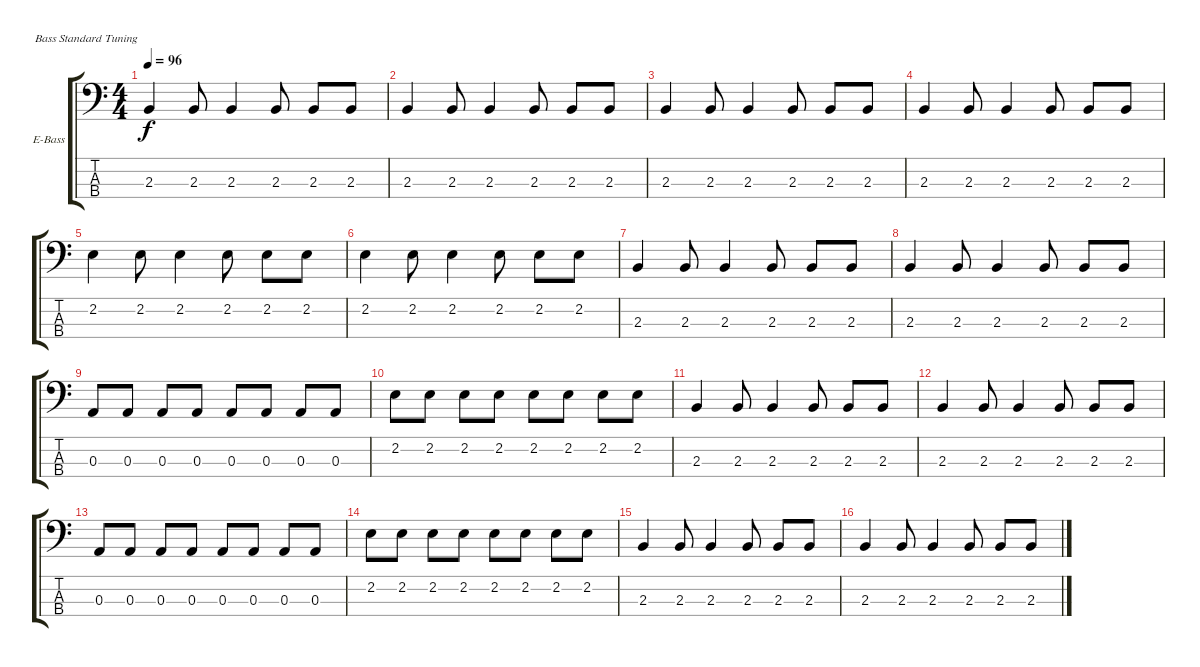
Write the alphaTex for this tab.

\bracketExtendMode groupsimilarinstruments
\firstSystemTrackNameOrientation horizontal
\otherSystemsTrackNameOrientation horizontal
\track ("Bass" "E-Bass") {instrument electricbassfinger}
\staff {score tabs}
\tuning (G2 D2 A1 E1)
\ts (4 4)
\tempo 96
\clef f4
\ks c
2.3.4{dy f} 2.3.8 2.3.4 2.3.8 2.3.8 2.3.8 |
2.3.4 2.3.8 2.3.4 2.3.8 2.3.8 2.3.8 |
2.3.4 2.3.8 2.3.4 2.3.8 2.3.8 2.3.8 |
2.3.4 2.3.8 2.3.4 2.3.8 2.3.8 2.3.8 |
2.2.4 2.2.8 2.2.4 2.2.8 2.2.8 2.2.8 |
2.2.4 2.2.8 2.2.4 2.2.8 2.2.8 2.2.8 |
2.3.4 2.3.8 2.3.4 2.3.8 2.3.8 2.3.8 |
2.3.4 2.3.8 2.3.4 2.3.8 2.3.8 2.3.8 |
0.3.8 0.3.8 0.3.8 0.3.8 0.3.8 0.3.8 0.3.8 0.3.8 |
2.2.8 2.2.8 2.2.8 2.2.8 2.2.8 2.2.8 2.2.8 2.2.8 |
2.3.4 2.3.8 2.3.4 2.3.8 2.3.8 2.3.8 |
2.3.4 2.3.8 2.3.4 2.3.8 2.3.8 2.3.8 |
0.3.8 0.3.8 0.3.8 0.3.8 0.3.8 0.3.8 0.3.8 0.3.8 |
2.2.8 2.2.8 2.2.8 2.2.8 2.2.8 2.2.8 2.2.8 2.2.8 |
2.3.4 2.3.8 2.3.4 2.3.8 2.3.8 2.3.8 |
2.3.4 2.3.8 2.3.4 2.3.8 2.3.8 2.3.8
